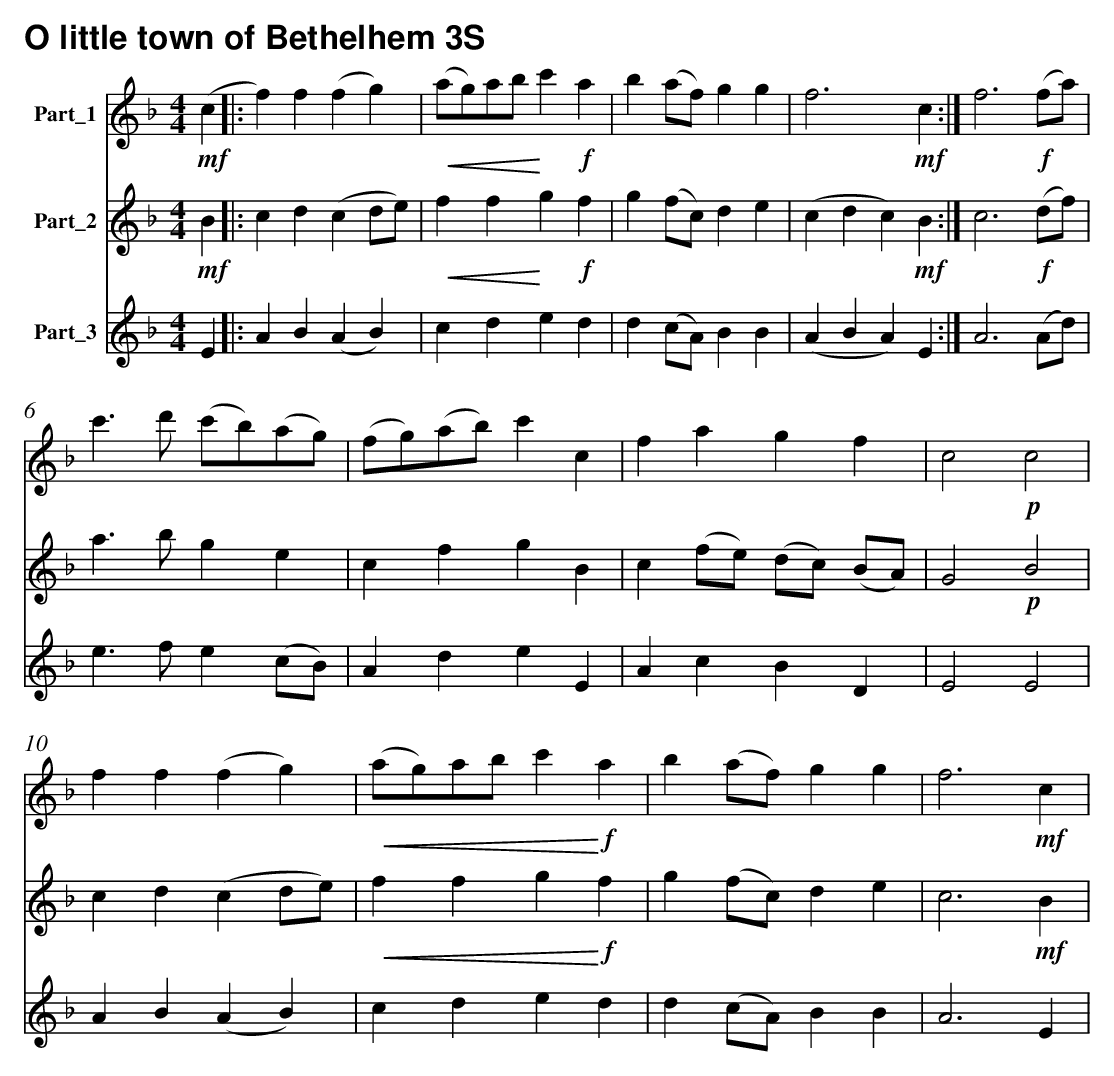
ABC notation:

X:1
T:O little town of Bethelhem 3S
%%score 1 2 3
L:1/4
M:4/4
K:F
V:1 treble nm="Part_1"
V:2 treble nm="Part_2"
V:3 treble nm="Part_3"
V:1
!mf! (c |: f) f (f g) |!<(! (a/g/)a/b/!<)! c'!f! a | b (a/f/) g g | f3!mf! c :| f3!f! (f/a/) |$
c'3/2 d'/ (c'/b/)(a/g/) | (f/g/)(a/b/) c' c | f a g f | c2!p! c2 |$ f f (f g) |
!<(! (a/g/)a/b/ c'!<)!!f! a | b (a/f/) g g | f3!mf! c |
V:2
!mf! B |: c d (c d/e/) |!<(! f f!<)! g!f! f | g (f/c/) d e | (c d c)!mf! B :| c3!f! (d/f/) |$
a3/2 b/ g e | c f g B | c (f/e/) (d/c/) (B/A/) | G2!p! B2 |$ c d (c d/e/) |!<(! f f g!<)!!f! f |
g (f/c/) d e | c3!mf! B |
V:3
E |: A B (A B) | c d e d | d (c/A/) B B | (A B A) E :| A3 (A/d/) |$ e3/2 f/ e (c/B/) | A d e E |
A c B D | E2 E2 |$ A B (A B) | c d e d | d (c/A/) B B | A3 E |
